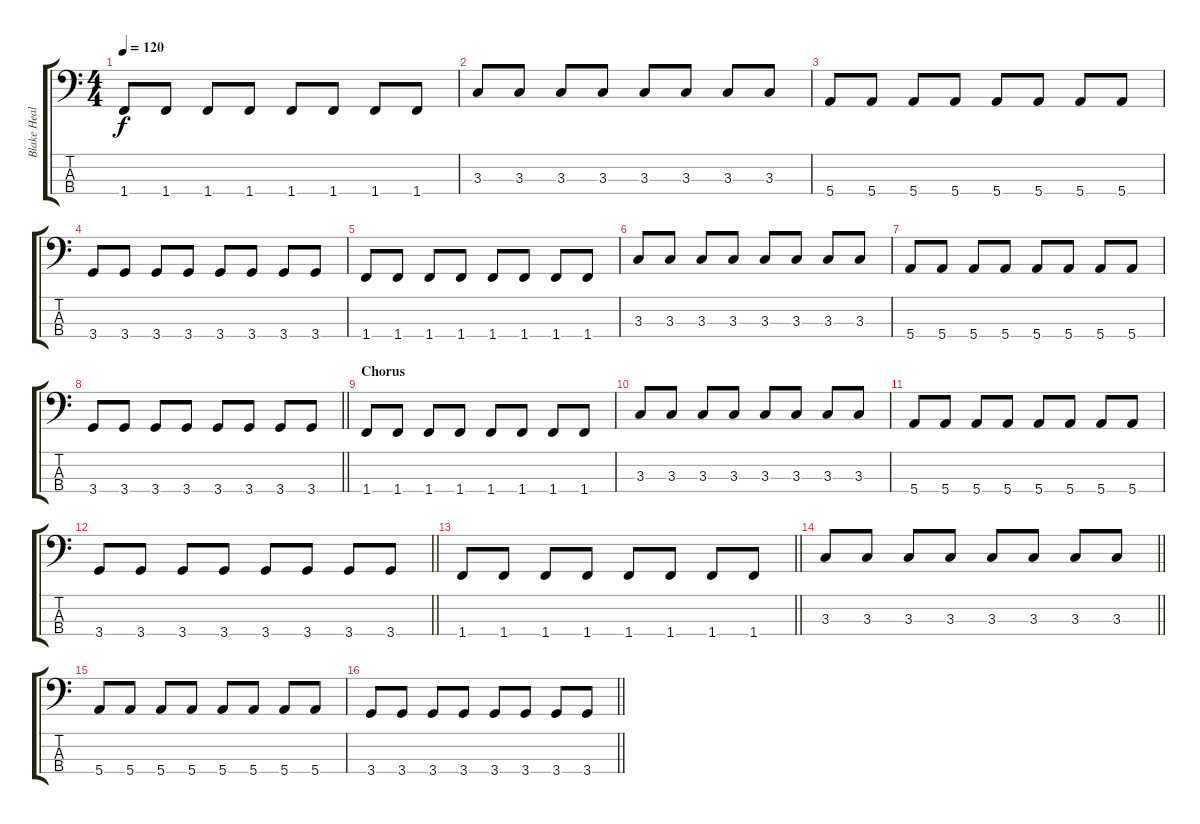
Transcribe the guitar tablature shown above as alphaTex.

\track ("Blake Healy (Bass)" "Blake Heal") {instrument electricbassfinger}
\staff {score tabs}
\tuning (G2 D2 A1 E1) {hide}
\ts (4 4)
\tempo 120
\clef f4
\ks c
1.4.8{dy f} 1.4.8 1.4.8 1.4.8 1.4.8 1.4.8 1.4.8 1.4.8 |
3.3.8 3.3.8 3.3.8 3.3.8 3.3.8 3.3.8 3.3.8 3.3.8 |
5.4.8 5.4.8 5.4.8 5.4.8 5.4.8 5.4.8 5.4.8 5.4.8 |
3.4.8 3.4.8 3.4.8 3.4.8 3.4.8 3.4.8 3.4.8 3.4.8 |
1.4.8 1.4.8 1.4.8 1.4.8 1.4.8 1.4.8 1.4.8 1.4.8 |
3.3.8 3.3.8 3.3.8 3.3.8 3.3.8 3.3.8 3.3.8 3.3.8 |
5.4.8 5.4.8 5.4.8 5.4.8 5.4.8 5.4.8 5.4.8 5.4.8 |
\barLineRight lightlight
3.4.8 3.4.8 3.4.8 3.4.8 3.4.8 3.4.8 3.4.8 3.4.8 |
\section ("" "Chorus")
1.4.8 1.4.8 1.4.8 1.4.8 1.4.8 1.4.8 1.4.8 1.4.8 |
3.3.8 3.3.8 3.3.8 3.3.8 3.3.8 3.3.8 3.3.8 3.3.8 |
5.4.8 5.4.8 5.4.8 5.4.8 5.4.8 5.4.8 5.4.8 5.4.8 |
\barLineRight lightlight
3.4.8 3.4.8 3.4.8 3.4.8 3.4.8 3.4.8 3.4.8 3.4.8 |
\barLineRight lightlight
1.4.8 1.4.8 1.4.8 1.4.8 1.4.8 1.4.8 1.4.8 1.4.8 |
\barLineRight lightlight
3.3.8 3.3.8 3.3.8 3.3.8 3.3.8 3.3.8 3.3.8 3.3.8 |
5.4.8 5.4.8 5.4.8 5.4.8 5.4.8 5.4.8 5.4.8 5.4.8 |
\barLineRight lightlight
3.4.8 3.4.8 3.4.8 3.4.8 3.4.8 3.4.8 3.4.8 3.4.8
